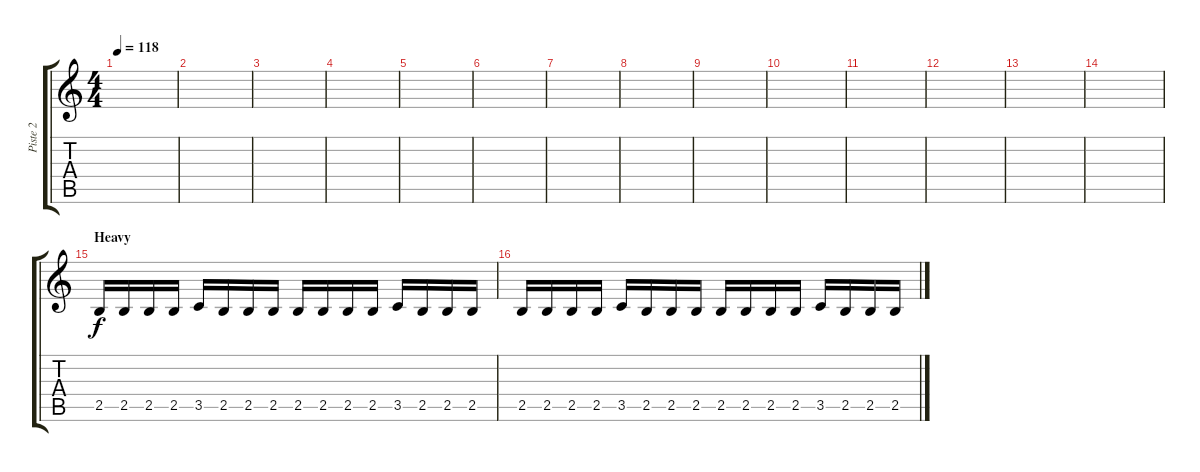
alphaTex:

\track ("Piste 2" "Piste 2") {instrument distortionguitar}
\staff {score tabs}
\tuning (E4 B3 G3 D3 A2 D2) {hide}
\ts (4 4)
\tempo 118
\clef g2
\ks c
|
|
|
|
|
|
|
|
|
|
|
|
|
|
\section ("" "Heavy")
2.5.16{balance 16 instrument distortionguitar} 2.5.16 2.5.16 2.5.16 3.5.16 2.5.16 2.5.16 2.5.16 2.5.16 2.5.16 2.5.16 2.5.16 3.5.16 2.5.16 2.5.16 2.5.16 |
2.5.16 2.5.16 2.5.16 2.5.16 3.5.16 2.5.16 2.5.16 2.5.16 2.5.16 2.5.16 2.5.16 2.5.16 3.5.16 2.5.16 2.5.16 2.5.16
